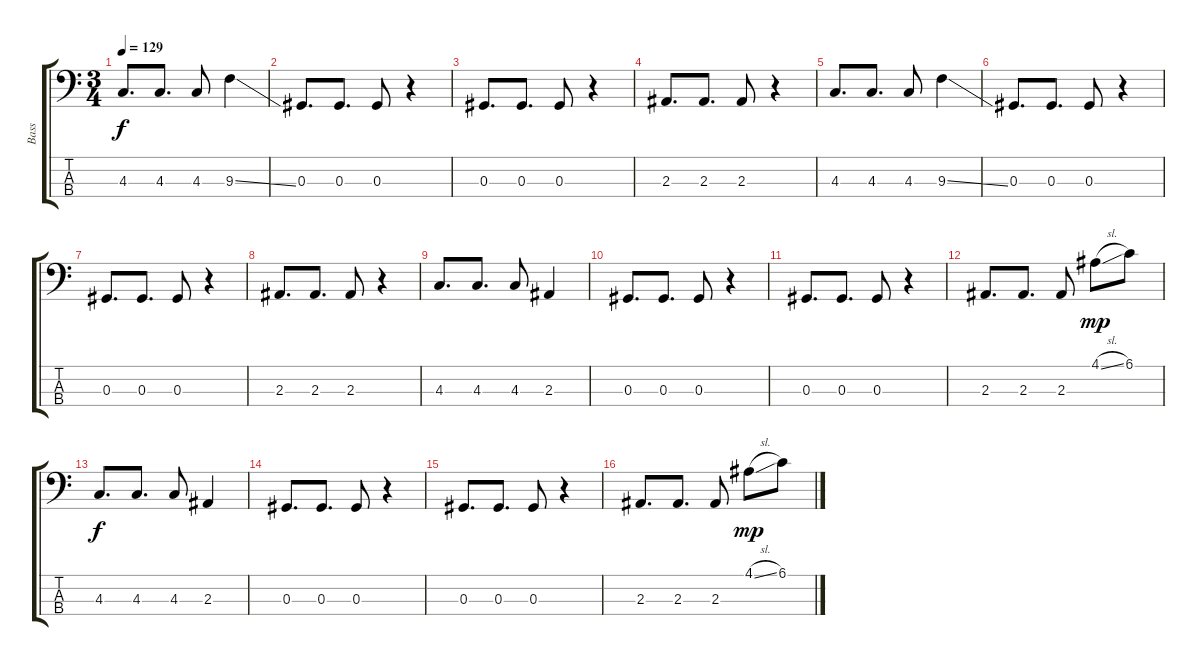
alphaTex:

\track ("Bass" "Bass") {instrument electricbassfinger}
\staff {score tabs}
\tuning (Gb2 Db2 Ab1 Eb1) {hide}
\ts (3 4)
\tempo 129
\clef f4
\ks c
4.3.8{d dy f} 4.3.8{d} 4.3.8 9.3{ss}.4 |
0.3.8{d} 0.3.8{d} 0.3.8 r.4 |
0.3.8{d} 0.3.8{d} 0.3.8 r.4 |
2.3.8{d} 2.3.8{d} 2.3.8 r.4 |
4.3.8{d} 4.3.8{d} 4.3.8 9.3{ss}.4 |
0.3.8{d} 0.3.8{d} 0.3.8 r.4 |
0.3.8{d} 0.3.8{d} 0.3.8 r.4 |
2.3.8{d} 2.3.8{d} 2.3.8 r.4 |
4.3.8{d} 4.3.8{d} 4.3.8 2.3.4 |
0.3.8{d} 0.3.8{d} 0.3.8 r.4 |
0.3.8{d} 0.3.8{d} 0.3.8 r.4 |
2.3.8{d} 2.3.8{d} 2.3.8 4.1{sl}.8{dy mp} 6.1.8 |
4.3.8{d dy f} 4.3.8{d} 4.3.8 2.3.4 |
0.3.8{d} 0.3.8{d} 0.3.8 r.4 |
0.3.8{d} 0.3.8{d} 0.3.8 r.4 |
2.3.8{d} 2.3.8{d} 2.3.8 4.1{sl}.8{dy mp} 6.1.8
